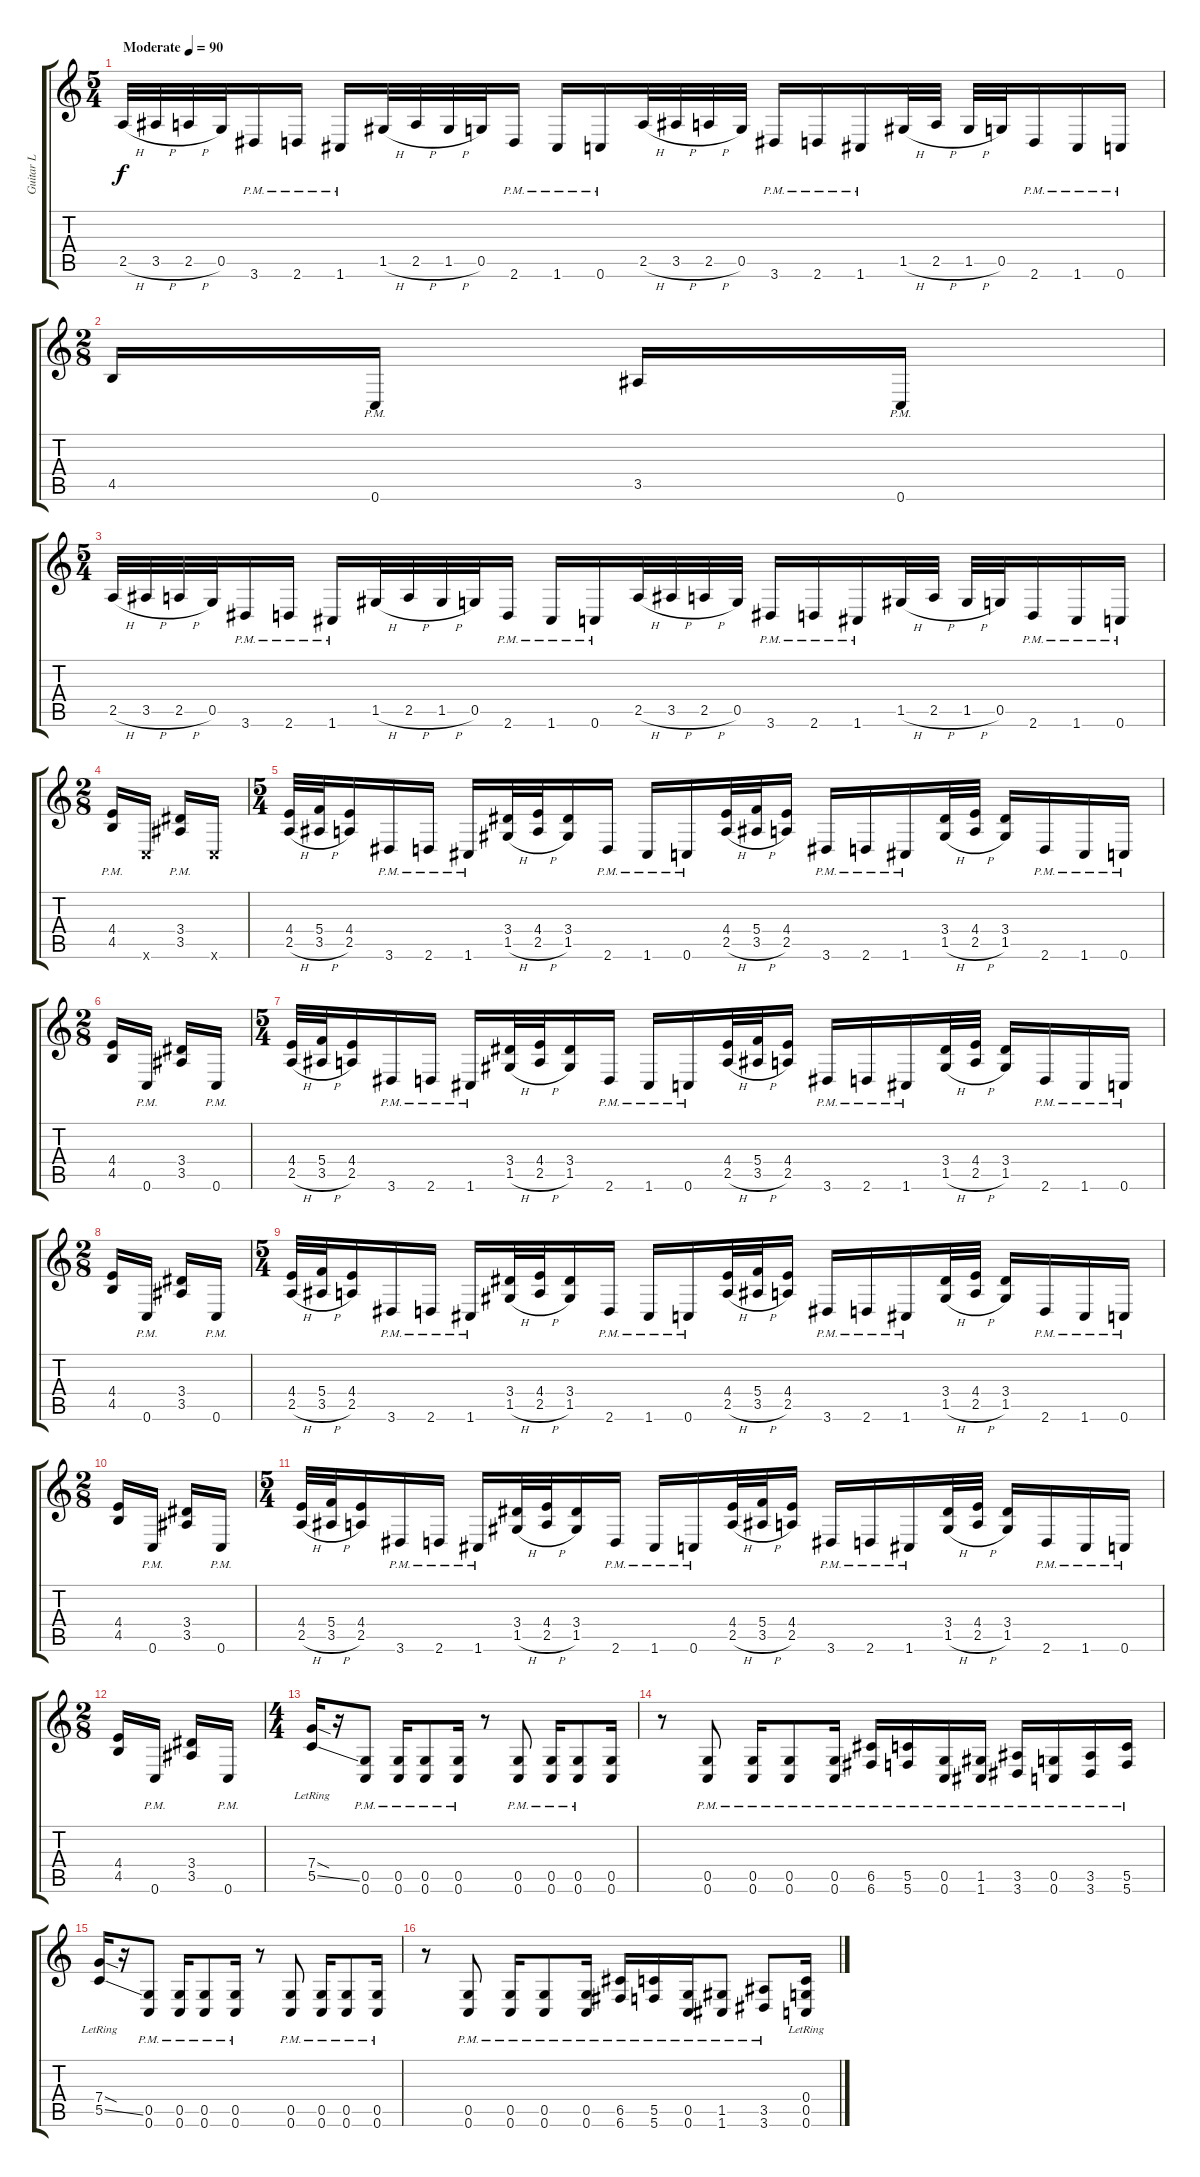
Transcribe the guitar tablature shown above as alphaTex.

\track ("Guitar L" "Guitar L") {instrument electricguitarclean}
\staff {score tabs}
\tuning (D4 A3 F3 C3 G2 C2) {hide}
\ts (5 4)
\tempo (90 "Moderate")
\clef g2
\ks c
2.5{h}.32{dy f instrument electricguitarclean} 3.5{h}.32 2.5{h}.32 0.5.32 3.6{pm}.16 2.6{pm}.16 1.6{pm}.16 1.5{h}.32 2.5{h}.32 1.5{h}.32 0.5.32 2.6{pm}.16 1.6{pm}.16 0.6{pm}.16 2.5{h}.32 3.5{h}.32 2.5{h}.32 0.5.32 3.6{pm}.16 2.6{pm}.16 1.6{pm}.16 1.5{h}.32 2.5{h}.32 1.5{h}.32 0.5.32 2.6{pm}.16 1.6{pm}.16 0.6{pm}.16 |
\ts (2 8)
4.5.16 0.6{pm}.16 3.5.16 0.6{pm}.16 |
\ts (5 4)
2.5{h}.32 3.5{h}.32 2.5{h}.32 0.5.32 3.6{pm}.16 2.6{pm}.16 1.6{pm}.16 1.5{h}.32 2.5{h}.32 1.5{h}.32 0.5.32 2.6{pm}.16 1.6{pm}.16 0.6{pm}.16 2.5{h}.32 3.5{h}.32 2.5{h}.32 0.5.32 3.6{pm}.16 2.6{pm}.16 1.6{pm}.16 1.5{h}.32 2.5{h}.32 1.5{h}.32 0.5.32 2.6{pm}.16 1.6{pm}.16 0.6{pm}.16 |
\ts (2 8)
(4.4 4.5{pm}).16 0.6{x}.16 (3.4 3.5{pm}).16 0.6{x}.16 |
\ts (5 4)
(4.4 2.5{h}).32 (5.4 3.5{h}).32 (4.4 2.5).16 3.6{pm}.16 2.6{pm}.16 1.6{pm}.16 (3.4 1.5{h}).32 (4.4 2.5{h}).32 (3.4 1.5).16 2.6{pm}.16 1.6{pm}.16 0.6{pm}.16 (4.4 2.5{h}).32 (5.4 3.5{h}).32 (4.4 2.5).16 3.6{pm}.16 2.6{pm}.16 1.6{pm}.16 (3.4 1.5{h}).32 (4.4 2.5{h}).32 (3.4 1.5).16 2.6{pm}.16 1.6{pm}.16 0.6{pm}.16 |
\ts (2 8)
(4.4 4.5).16 0.6{pm}.16 (3.4 3.5).16 0.6{pm}.16 |
\ts (5 4)
(4.4 2.5{h}).32 (5.4 3.5{h}).32 (4.4 2.5).16 3.6{pm}.16 2.6{pm}.16 1.6{pm}.16 (3.4 1.5{h}).32 (4.4 2.5{h}).32 (3.4 1.5).16 2.6{pm}.16 1.6{pm}.16 0.6{pm}.16 (4.4 2.5{h}).32 (5.4 3.5{h}).32 (4.4 2.5).16 3.6{pm}.16 2.6{pm}.16 1.6{pm}.16 (3.4 1.5{h}).32 (4.4 2.5{h}).32 (3.4 1.5).16 2.6{pm}.16 1.6{pm}.16 0.6{pm}.16 |
\ts (2 8)
(4.4 4.5).16 0.6{pm}.16 (3.4 3.5).16 0.6{pm}.16 |
\ts (5 4)
(4.4 2.5{h}).32 (5.4 3.5{h}).32 (4.4 2.5).16 3.6{pm}.16 2.6{pm}.16 1.6{pm}.16 (3.4 1.5{h}).32 (4.4 2.5{h}).32 (3.4 1.5).16 2.6{pm}.16 1.6{pm}.16 0.6{pm}.16 (4.4 2.5{h}).32 (5.4 3.5{h}).32 (4.4 2.5).16 3.6{pm}.16 2.6{pm}.16 1.6{pm}.16 (3.4 1.5{h}).32 (4.4 2.5{h}).32 (3.4 1.5).16 2.6{pm}.16 1.6{pm}.16 0.6{pm}.16 |
\ts (2 8)
(4.4 4.5).16 0.6{pm}.16 (3.4 3.5).16 0.6{pm}.16 |
\ts (5 4)
(4.4 2.5{h}).32 (5.4 3.5{h}).32 (4.4 2.5).16 3.6{pm}.16 2.6{pm}.16 1.6{pm}.16 (3.4 1.5{h}).32 (4.4 2.5{h}).32 (3.4 1.5).16 2.6{pm}.16 1.6{pm}.16 0.6{pm}.16 (4.4 2.5{h}).32 (5.4 3.5{h}).32 (4.4 2.5).16 3.6{pm}.16 2.6{pm}.16 1.6{pm}.16 (3.4 1.5{h}).32 (4.4 2.5{h}).32 (3.4 1.5).16 2.6{pm}.16 1.6{pm}.16 0.6{pm}.16 |
\ts (2 8)
(4.4 4.5).16 0.6{pm}.16 (3.4 3.5).16 0.6{pm}.16 |
\ts (4 4)
(7.4{sod lr} 5.5{ss}).16 r.16 (0.5 0.6{pm}).8 (0.5{pm} 0.6).16 (0.5{pm} 0.6{pm}).8 (0.5 0.6{pm}).16 r.8 (0.5 0.6{pm}).8 (0.5{pm} 0.6).16 (0.5{pm} 0.6{pm}).8 (0.5 0.6).16 |
r.8 (0.5 0.6{pm}).8 (0.5{pm} 0.6).16 (0.5{pm} 0.6{pm}).8 (0.5{pm} 0.6).16 (6.5 6.6{pm}).16 (5.5 5.6{pm}).16 (0.5 0.6{pm}).16 (1.5 1.6{pm}).16 (3.5 3.6{pm}).16 (0.5 0.6{pm}).16 (3.5 3.6{pm}).16 (5.5 5.6{pm}).16 |
(7.4{sod lr} 5.5{ss}).16 r.16 (0.5 0.6{pm}).8 (0.5{pm} 0.6).16 (0.5{pm} 0.6{pm}).8 (0.5{pm} 0.6).16 r.8 (0.5 0.6{pm}).8 (0.5{pm} 0.6).16 (0.5{pm} 0.6{pm}).8 (0.5{pm} 0.6).16 |
r.8 (0.5 0.6{pm}).8 (0.5{pm} 0.6).16 (0.5{pm} 0.6{pm}).8 (0.5{pm} 0.6).16 (6.5{pm} 6.6).16 (5.5{pm} 5.6).16 (0.5{pm} 0.6).16 (1.5{pm} 1.6).8 (3.5{pm} 3.6).8 (0.4{lr} 0.5{lr} 0.6{lr}).16
